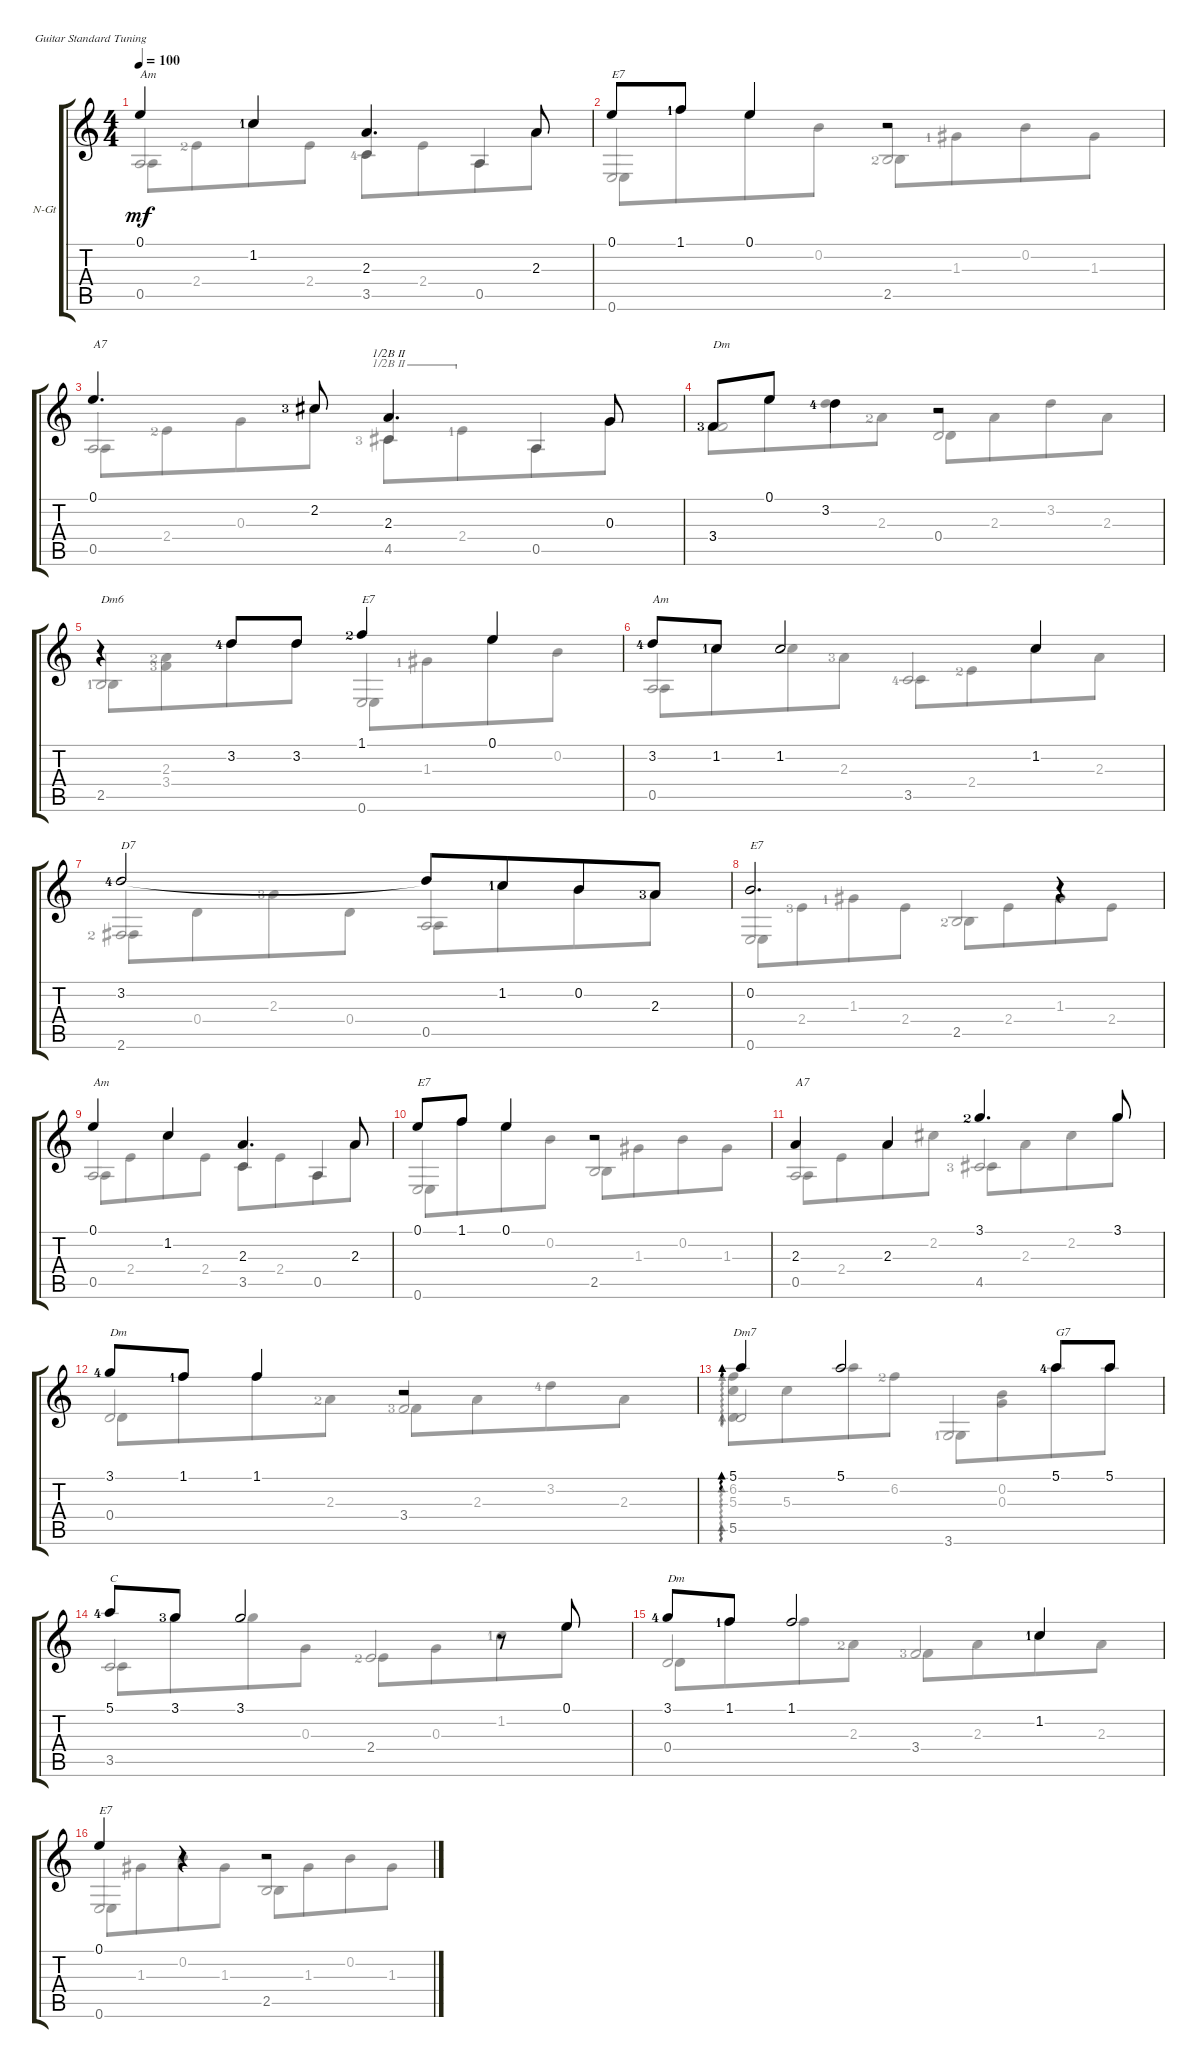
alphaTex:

\defaultSystemsLayout 4
\bracketExtendMode groupsimilarinstruments
\firstSystemTrackNameOrientation horizontal
\otherSystemsTrackNameOrientation horizontal
\track ("Nylon Guitar" "N-Gt") {instrument acousticguitarnylon}
\staff {score tabs}
\tuning (E4 B3 G3 D3 A2 E2)
\voice
\ts (4 4)
\tempo 100
\clef g2
\scale
1.17024
\ks aminor
0.1.4{txt "Am" dy mf instrument acousticguitarnylon} 1.2{lf 2}.4 2.3.4{d} 2.3.8 |
\scale
0.943253 0.1.8{txt "E7"} 1.1{lf 2}.8{beam merge} 0.1.4{beam merge} r.2{beam merge} |
\scale
0.943253 0.1.4{d txt "A7"} 2.2{lf 4}.8 2.3.4{d barre (2 half)} 0.3.8 |
\scale
0.943253 3.4{lf 4}.8{txt "Dm"} 0.1.8 3.2{lf 5}.4 r.2{beam invert} |
\scale
1.07945 r.4{txt "Dm6" beam invert} 3.2{lf 5}.8 3.2.8 1.1{lf 3}.4{txt "E7"} 0.1.4 |
\scale
0.973518 3.2{lf 5}.8{txt "Am"} 1.2{lf 2}.8 1.2.2 1.2.4 |
\scale
0.973518 3.2{lf 5}.2{txt "D7"} 3.2{t}.8{beam merge} 1.2{lf 2}.8{beam merge} 0.2.8{beam merge} 2.3{lf 4}.8 |
\scale
0.973518 0.2.2{d txt "E7"} r.4 |
\scale
1.07945 0.1.4{txt "Am"} 1.2.4 2.3.4{d} 2.3.8 |
\scale
0.973518 0.1.8{txt "E7"} 1.1.8 0.1.4 r.2 |
\scale
0.973518 2.3.4{txt "A7"} 2.3.4 3.1{lf 3}.4{d} 3.1.8 |
\scale
0.973518 3.1{lf 5}.8{txt "Dm"} 1.1{lf 2}.8 1.1.4 r.2 |
\scale
1.07945 5.1.4{ad 0 txt "Dm7"} 5.1.2 5.1{lf 5}.8{txt "G7"} 5.1.8 |
\scale
0.973518 5.1{lf 5}.8{txt "C"} 3.1{lf 4}.8 3.1.2 r.8 0.1.8 |
\scale
0.973518 3.1{lf 5}.8{txt "Dm"} 1.1{lf 2}.8 1.1.2 1.2{lf 2}.4 |
\scale
0.973518 0.1.4{txt "E7"} r.4 r.2
\voice
\clef g2
\ottava regular
\simile none
\scale
1.17024
\ks aminor
0.5.2{dy mf beam invert} 3.5{lf 5}.4{beam invert} 0.5.4{beam invert} |
\scale
0.943253 0.6.2{beam invert} 2.5{lf 3}.2{beam invert} |
\scale
0.943253 0.5.2{beam invert beam merge} 4.5{lf 4}.4{barre (2 half) beam invert beam merge} 0.5.4{beam invert beam merge} |
\scale
0.943253 3.4.2{beam invert} 0.4.2{beam invert} |
\scale
1.07945 2.5{lf 2}.2{beam invert} 0.6.2{beam invert} |
\scale
0.973518 0.5.2{beam invert} 3.5{lf 5}.2{beam invert} |
\scale
0.973518 2.6{lf 3}.2{beam invert} 0.5.2{beam invert} |
\scale
0.973518 0.6.2{beam invert} 2.5{lf 3}.2{beam invert} |
\scale
1.07945 0.5.2{beam invert} 3.5.4{beam invert} 0.5.4{beam invert} |
\scale
0.973518 0.6.2{beam invert} 2.5.2{beam invert} |
\scale
0.973518 0.5.2{beam invert} 4.5{lf 4}.2{beam invert} |
\scale
0.973518 0.4.2{beam invert} 3.4{lf 4}.2{beam invert} |
\scale
1.07945 5.5.2{ad 0 beam invert} 3.6{lf 2}.2{beam invert} |
\scale
0.973518 3.5.2{beam invert} 2.4{lf 3}.2{beam invert} |
\scale
0.973518 0.4.2{beam invert} 3.4{lf 4}.2{beam invert} |
\scale
0.973518 0.6.2{beam invert} 2.5.2{beam invert}
\voice
\clef g2
\ottava regular
\simile none
\scale
1.17024
\ks aminor
0.5.8{dy mf beam merge} 2.4{lf 3}.8{beam merge} 1.2.8 2.4.8 3.5.8 2.4.8{beam merge} 0.5.8{beam merge} 2.3.8{beam merge} |
\scale
0.943253 0.6.8{beam merge} 1.1.8{beam merge} 0.1.8{beam merge} 0.2.8 2.5.8 1.3{lf 2}.8{beam merge} 0.2.8 1.3.8{beam merge} |
\scale
0.943253 0.5.8{beam merge} 2.4{lf 3}.8{beam merge} 0.3.8 2.2.8 4.5.8{barre (2 half)} 2.4{lf 2}.8{barre (2 half) beam merge} 0.5.8{beam merge} 0.3.8{beam merge} |
\scale
0.943253 3.4.8{beam merge} 0.1.8{beam merge} 3.2.8{beam merge} 2.3{lf 3}.8 0.4.8 2.3.8{beam merge} 3.2.8{beam merge} 2.3.8{beam merge} |
\scale
1.07945 2.5.8{beam merge} (2.3{lf 3} 3.4{lf 4}).8{beam merge} 3.2.8 3.2.8 0.6.8 1.3{lf 2}.8{beam merge} 0.1.8{beam merge} 0.2.8{beam merge} |
\scale
0.973518 0.5.8{beam merge} 1.2.8{beam merge} 1.2.8{beam merge} 2.3{lf 4}.8 3.5.8 2.4{lf 3}.8{beam merge} 1.2.8{beam merge} 2.3.8{beam merge} |
\scale
0.973518 2.6.8{beam merge} 0.4.8{beam merge} 2.3{lf 4}.8 0.4.8 0.5.8{beam merge} 1.2.8{beam merge} 0.2.8{beam merge} 2.3.8{beam merge} |
\scale
0.973518 0.6.8{beam merge} 2.4{lf 4}.8{beam merge} 1.3{lf 2}.8 2.4.8 2.5.8 2.4.8{beam merge} 1.3.8{beam merge} 2.4.8{beam merge} |
\scale
1.07945 0.5.8{beam merge} 2.4.8{beam merge} 1.2.8 2.4.8 3.5.8 2.4.8{beam merge} 0.5.8{beam merge} 2.3.8{beam merge} |
\scale
0.973518 0.6.8{beam merge} 1.1.8{beam merge} 0.1.8{beam merge} 0.2.8 2.5.8 1.3.8{beam merge} 0.2.8 1.3.8{beam merge} |
\scale
0.973518 0.5.8{beam merge} 2.4.8{beam merge} 2.3.8 2.2.8 4.5.8{beam merge} 2.3.8{beam merge} 2.2.8{beam merge} 3.1.8{beam merge} |
\scale
0.973518 0.4.8{beam merge} 1.1.8{beam merge} 1.1.8{beam merge} 2.3{lf 3}.8 3.4.8 2.3.8{beam merge} 3.2{lf 5}.8{beam merge} 2.3.8{beam merge} |
\scale
1.07945 (5.3 6.2 5.5).8{ad 0 beam merge} 5.3.8{beam merge} 5.1.8 6.2{lf 3}.8 3.6.8{beam merge} (0.3 0.2).8{beam merge} 5.1.8{beam merge} 5.1.8{beam merge} |
\scale
0.973518 3.5.8{beam merge} 3.1.8{beam merge} 3.1.8{beam merge} 0.3.8 2.4.8{beam merge} 0.3.8{beam merge} 1.2{lf 2}.8{beam merge} 0.1.8{beam merge} |
\scale
0.973518 0.4.8{beam merge} 1.1.8{beam merge} 1.1.8{beam merge} 2.3{lf 3}.8 3.4.8 2.3.8{beam merge} 1.2.8{beam merge} 2.3.8{beam merge} |
\scale
0.973518 0.6.8{beam merge} 1.3.8{beam merge} 0.2.8 1.3.8 2.5.8{beam merge} 1.3.8{beam merge} 0.2.8{beam merge} 1.3.8
